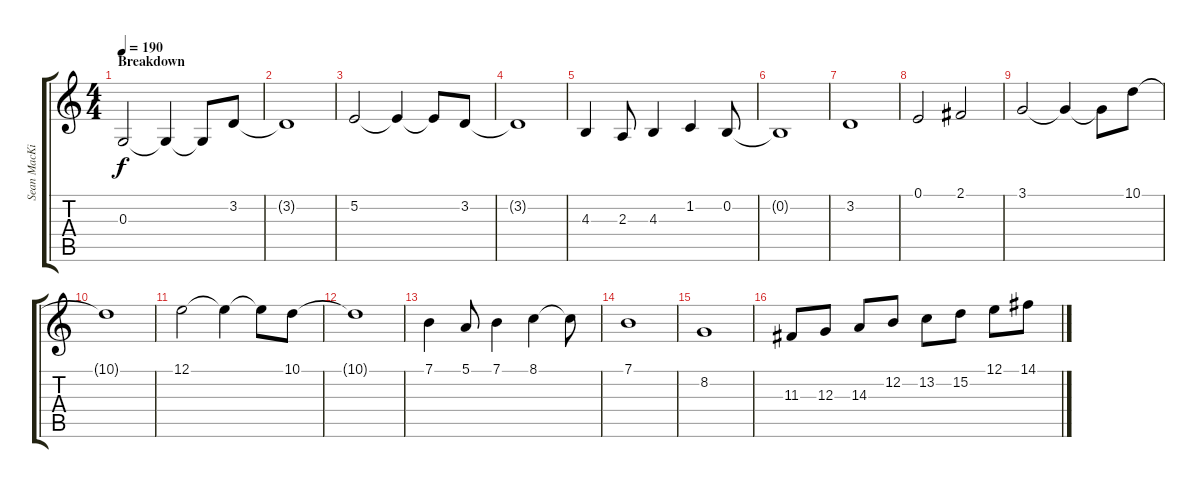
\track ("Sean MacKin (Violin)" "Sean MacKi") {instrument violin}
\staff {score tabs}
\tuning (E4 B3 G3 D3 A2 E2) {hide}
\ts (4 4)
\section ("" "Breakdown")
\tempo 190
\clef g2
\ks c
0.3.2{dy f volume 16} 0.3{t}.4 0.3{t}.8 3.2.8 |
3.2{t}.1 |
5.2.2 5.2{t}.4 5.2{t}.8 3.2.8 |
3.2{t}.1 |
4.3.4 2.3.8 4.3.4 1.2.4 0.2.8 |
0.2{t}.1 |
3.2.1 |
0.1.2 2.1.2 |
3.1.2 3.1{t}.4 3.1{t}.8 10.1.8 |
10.1{t}.1 |
12.1.2 12.1{t}.4 12.1{t}.8 10.1.8 |
10.1{t}.1 |
7.1.4 5.1.8 7.1.4 8.1.4 8.1{t}.8 |
7.1.1 |
8.2.1 |
11.3.8 12.3.8 14.3.8 12.2.8 13.2.8 15.2.8 12.1.8 14.1.8
